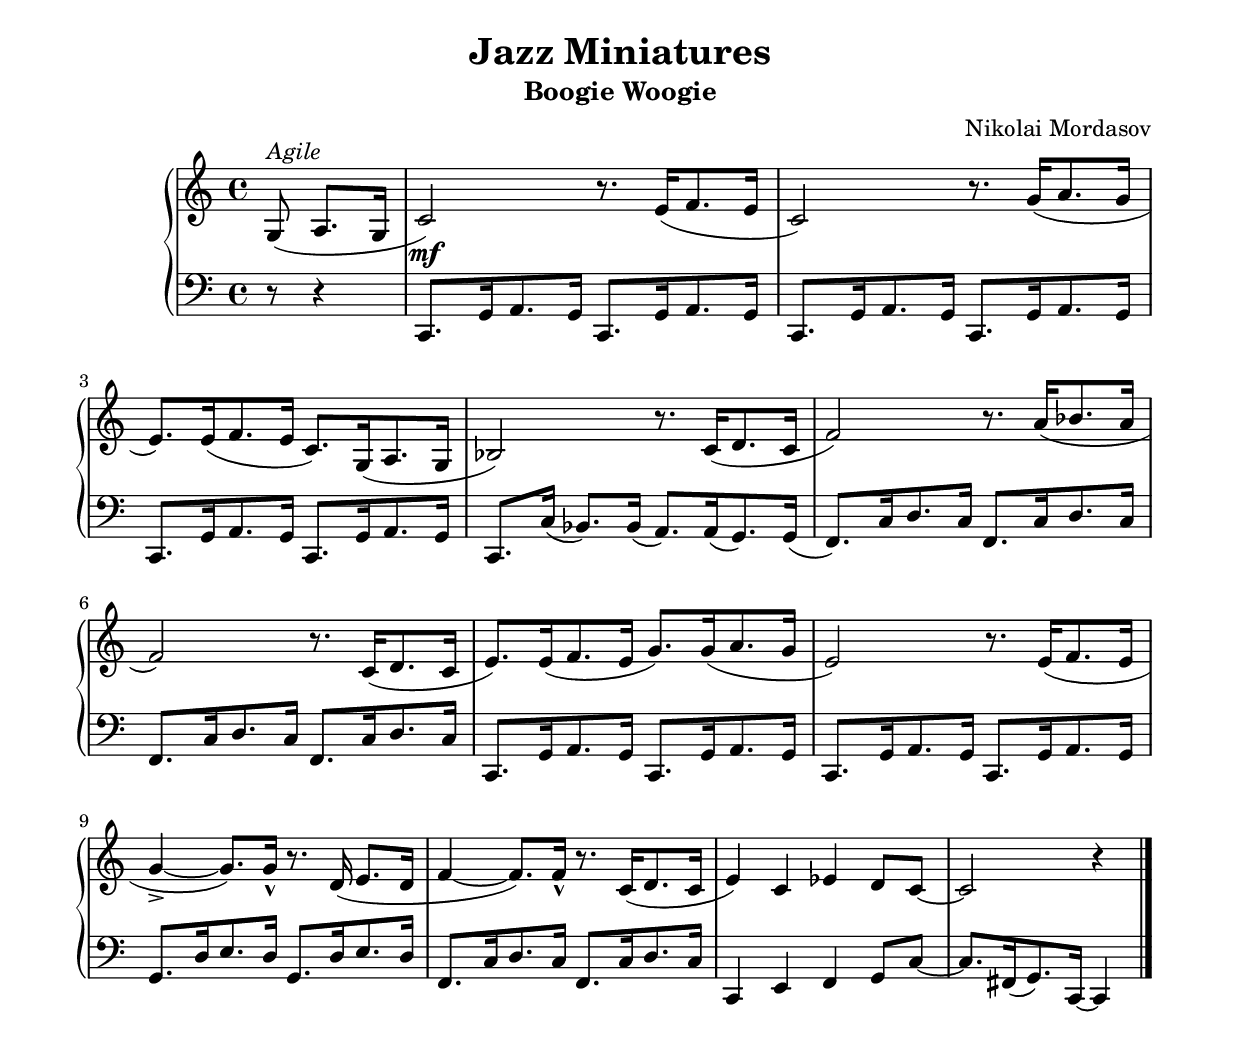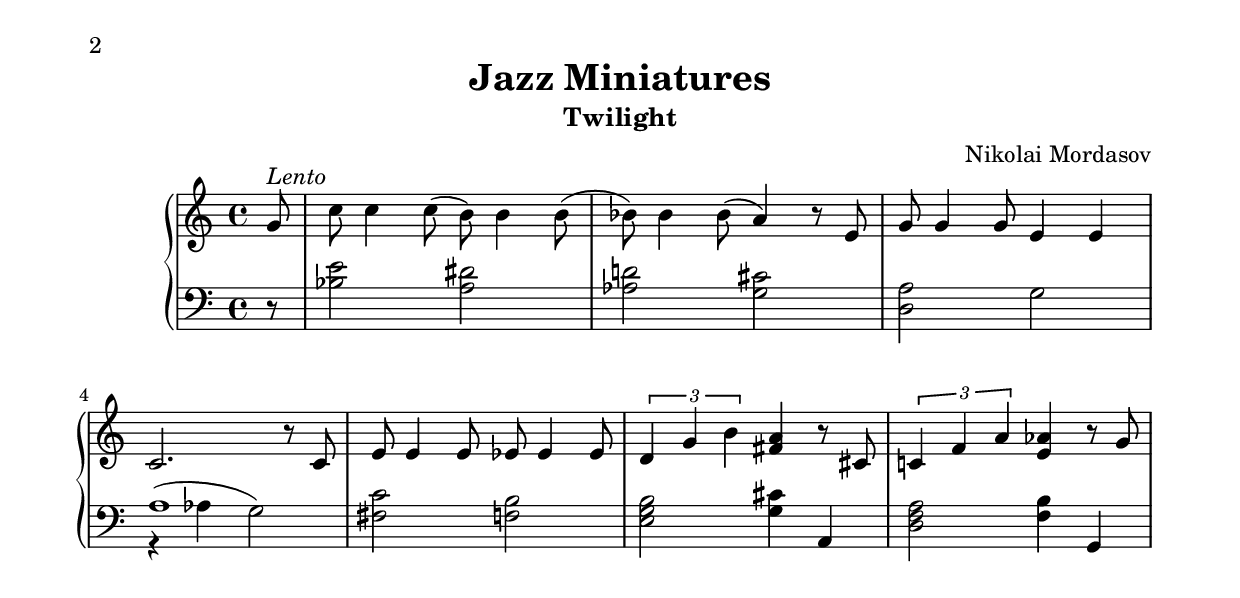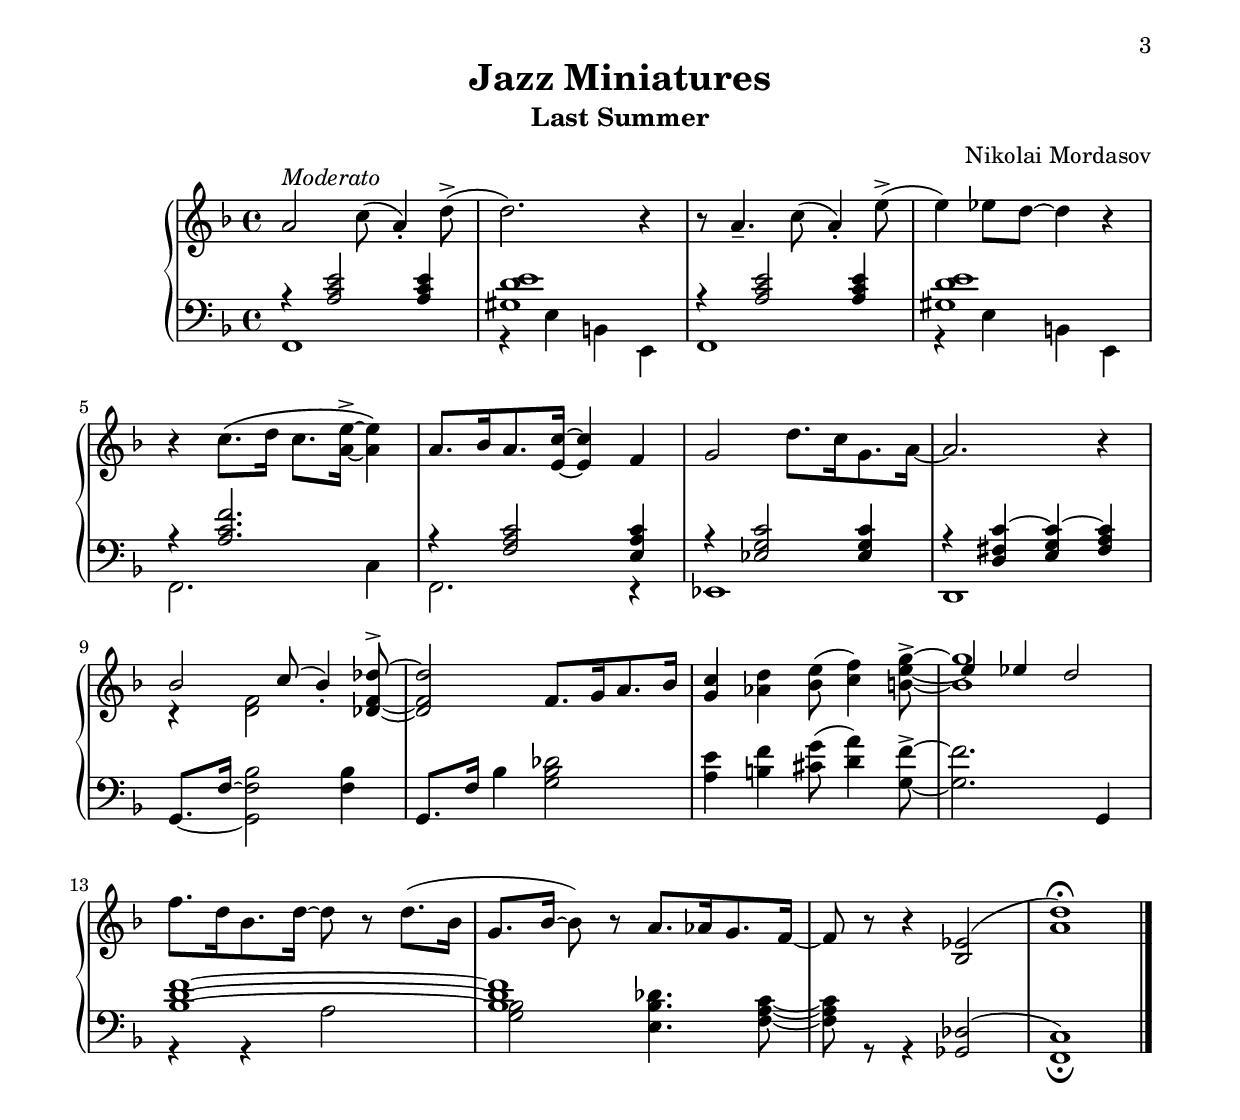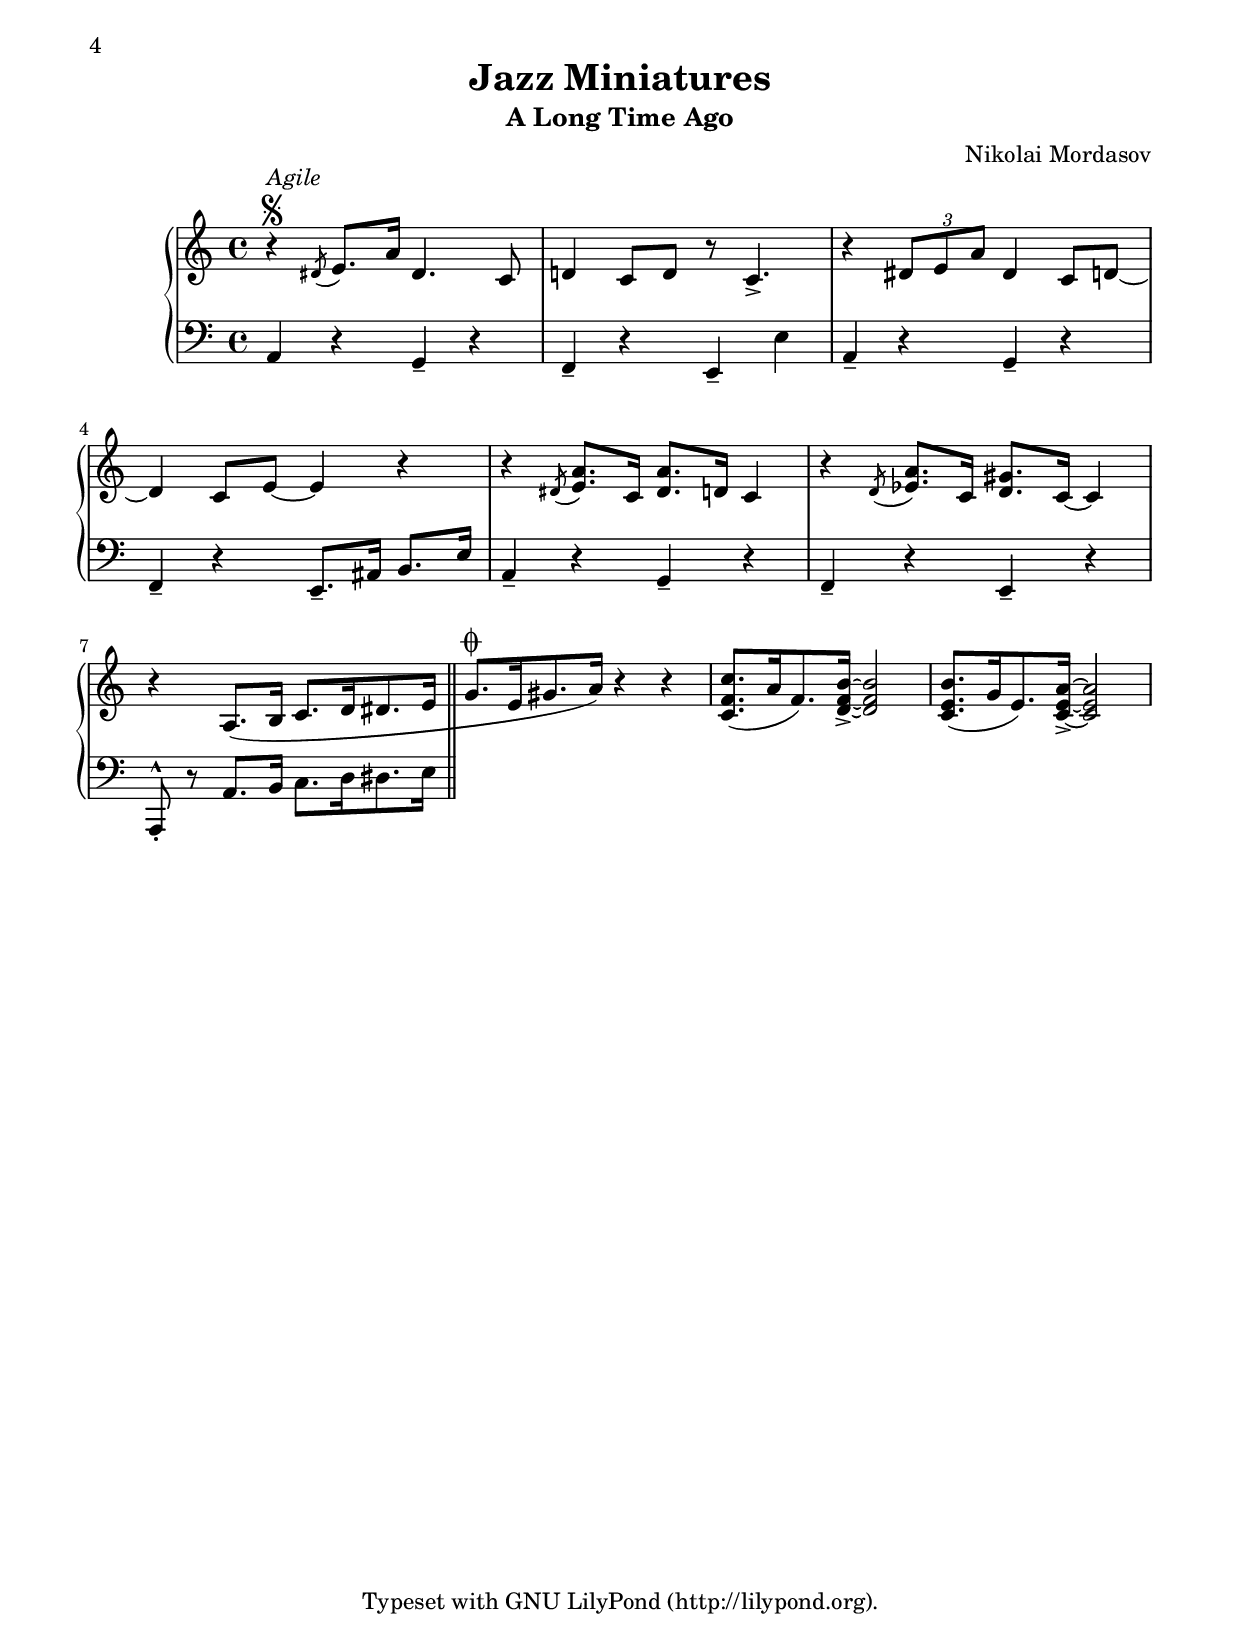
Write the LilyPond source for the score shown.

\version "2.20.0"

\header {
  title = "Jazz Miniatures"
  composer = "Nikolai Mordasov"
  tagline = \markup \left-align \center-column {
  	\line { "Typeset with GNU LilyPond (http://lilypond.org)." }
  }    
}


dynamicsOne = {
  \partial 4. s8 s4 | s1\mf | s1 | s1     % 1
  s1 | s1 | s1                            % 2
  s1 | s1 | s1                            % 3
  s1 | s1 | s2.                           % 4
}



upperOne = \relative c' {
  \clef treble
  \key c \major
  \time 4/4

  % 1
  \partial 4. g8(^\markup{\italic{Agile}} a8.[ g16] |
  c2) r8. e16([ f8. e16] |
  c2) r8. g'16[( a8. g16] |
  e8.)[ e16( f8. e16] c8.)[ g16( a8. g16] |

  % 2
  bes2) r8. c16[( d8. c16] | 
  f2) r8. a16[( bes8. a16] |
  f2) r8. c16[( d8. c16] |

  % 3
  e8.)[ e16( f8. e16] g8.)[ g16( a8. g16] |
  e2) r8. e16([ f8. e16] |
  g4_> ~ g8.)[ g16]_^ r8. d16( e8. d16

  % 4
  f4 ~ f8.)[ f16_^] r8. c16[( d8. c16] |
  e4) c ees d8[ c]~ |
  c2 r4 \bar "|." 
}

lowerOne = \relative c, {
  \clef bass
  \key c \major
  \time 4/4

  %1 
  \partial 4. r8 r4 |
  c8.[ g'16 a8. g16] c,8.[ g'16 a8. g16] |
  c,8.[ g'16 a8. g16] c,8.[ g'16 a8. g16] |
  c,8.[ g'16 a8. g16] c,8.[ g'16 a8. g16] |

  %2
  c,8.[ c'16]( bes8.)[ bes16]( a8.)[ a16( g8.) g16]( |
  f8.)[ c'16 d8. c16] f,8.[c'16 d8. c16] |
  f,8.[c'16 d8. c16] f,8.[c'16 d8. c16] |
  
  %3 
  c,8.[ g'16 a8. g16] c,8.[ g'16 a8. g16] |
  c,8.[ g'16 a8. g16] c,8.[ g'16 a8. g16] |
  g8.[ d'16 e8. d16] g,8.[ d'16 e8. d16] |

  %4
  f,8.[ c'16 d8. c16] f,8.[ c'16 d8. c16] |
  c,4 e f g8[ c] ~ |
  c8.[ fis,16( g8.) c,16] ~ c4 \bar "|."
}



\bookpart {
  \header {
    subtitle = "Boogie Woogie"
  }

  \score {
    \new PianoStaff = "PianoStaff_pf" 
      <<
      \new Staff = "upper" << \upperOne >>
      \new Dynamics = "dynamics" \dynamicsOne
      \new Staff = "lower" <<  \lowerOne >>
    >>
    \layout { }
  }

  \score {
    \new PianoStaff = "PianoStaff_pf" <<
      \new Staff = "upper" <<  \upperOne \dynamicsOne >>
      \new Staff = "lower" <<  \lowerOne \dynamicsOne >>
    >>
    \midi { 
      \tempo 4 = 120
    }
  }
}


dynamicsTwo = {
  \partial 8 s8 | s1 | s1 | s1 |     % 1 
}

upperTwo = \relative c'' {
  \clef treble
  \key c \major
  \time 4/4

  % 1
  \partial 8 g8^\markup{\italic{Lento}}   | % 1
  c8 c4 c8( b) b4 b8( |                     % 2
  bes8) bes4 bes 8( a4) r8 e |              % 3
  g g4 g8 e4 e |                            % 4

  % 2
  c2. r8 c8 |
  e e4 e8 ees ees4 ees8 |
  \tuplet 3/2 { d4 g b} <fis a> r8 cis |
  \tuplet 3/2 { c!4 f a} <e aes> r8 g |

}

lowerTwo = \relative c' {
  \clef bass
  \key c \major
  \time 4/4

  % 1
  \partial 8  r8 |
  <bes e>2 <a dis> |
  <aes d!> <g cis> |
  <d a'> g |

  % 2
  << a1 \\ \new Voice { \voiceTwo   \override Slur.positions = #'(5 . 0) r4^( aes g2) } >> \oneVoice
  <fis c'>2 <f! b> |
  <e g b> <g cis>4 a, |
  <d f a>2 <f b>4 g, |


}



\bookpart {
  \header {
    subtitle = "Twilight"
  }

  \score {
    \new PianoStaff = "PianoStaff_pf" 
      <<
      \new Staff = "upper" << \upperTwo >>
      \new Dynamics = "dynamics" \dynamicsTwo
      \new Staff = "lower" <<  \lowerTwo >>
    >>
    \layout { }
  }

  \score {
    \new PianoStaff = "PianoStaff_pf" <<
      \new Staff = "upper" <<  \upperTwo \dynamicsTwo >>
      \new Staff = "lower" <<  \lowerTwo \dynamicsTwo >>
    >>
    \midi { 
      \tempo 4 = 60
    }
  }
}


upperThree = \relative c'' {
  \clef treble
  \key f \major
  \time 4/4

  % 1
  a2^\markup{\italic{Moderato}} c8( a4-.) d8->( |
  d2.) r4 | 
  r8 a4._- c8( a4-.) e'8->( |
  e4) ees8[ d] ~ d4 r |

  % 2
  r4 c8.[\( d16] c8.[ <a e'-> >16] ~ q4\) |
  a8.[ bes16 a8. <e c'>16] ~ q4 f |
  g2 d'8.[ c16 g8. a16] ~ |

  % 3
  a2. r4 |
  <<
    \new Voice {\voiceOne bes2 c8( bes4_.) }
    \\
    \new Voice {\voiceTwo r4 <d, f>2  }
  >>
  \oneVoice <des f des'^> >8 ~ | q2 f8.[ g16 a8. bes16] |

  % 4
  <<
    \new Voice {\voiceOne \stemNeutral <g c>4 <aes d> <bes e>8( <c f>4) \tieNeutral <b e g^> >8 ~ | <b g'>1 }
    \\
    \new Voice {\voiceTwo s2 s4. \once   \hide Stem e8 ~ | \stemUp     \once \override NoteColumn.force-hshift = #0.3 e4 ees d2 }
  >>
  \oneVoice f8.[ d16 bes8. d16] ~ d8 r d8.([ bes16] |

  g8. bes16 ~ bes8) r a8.[ aes16 g8. f16] ~ | f8 r r4 <ees bes>2( | <a d>1\fermata)
}

lowerThree = \relative c' {
  \clef bass
  \key f \major
  \time 4/4

  <<
    \new Voice {
        \voiceOne
        % 1
        r4 <a c e>2 q4 | <gis d' e>1 | r4 <a c e>2 q4 | <gis d' e>1 |

        % 2
        r4 <a c f>2. | r4 <f a c>2 <e a c>4 | r4 <ees g c>2 q4 |

        % 3
        r4 <d fis c'> ~ <e g c> ~ <fis a c> |
    }
    \\
    \new Voice {
        \voiceTwo
        % 1
        f,1 | r4 e'4 b! e, | f1 | r4 e' b! e, |
        % 2
        f2. c'4 | f,2. r4 | ees1 |
        % 3
        d1
    }
  >>
  \oneVoice
  \set tieWaitForNote = ##t
  g8.[~ f'16~] <g, f' bes>2 <f' bes>4 |
  g,8.[ f'16] bes4 <g bes des>2 |

  % 4
  <a e'>4 <b! f'> <cis g'>8( <d a'>4) <g, f'^> >8 ~ |
  q2. g,4 |
  <<
    \new Voice { \voiceOne <bes' d f>1 ~ q s1 s1}
    \\
    \new Voice { \voiceTwo r4 r4 a2 <g bes>2 <e bes' des>4. <f a c>8 ~ | q r r4 \stemUp  \slurUp <ges, des'>2( <f c'>1_\fermata)}
  >>
  \bar "|."
}



\bookpart {
  \header {
    subtitle = "Last Summer"
  }

  \score {
    \new PianoStaff = "PianoStaff_pf" 
      <<
      \new Staff = "upper" << \upperThree >>
      \new Staff = "lower" <<  \lowerThree >>
    >>
    \layout { }
  }

  \score {
    \new PianoStaff = "PianoStaff_pf" <<
      \new Staff = "upper"  \upperThree
      \new Staff = "lower"  \lowerThree
    >>
    \midi { 
      \tempo 4 = 90
    }
  }
}


upperFour = \relative c' {
  \clef treble
  \key c \major
  \time 4/4

  % 1
  r4^\segno^\markup{\italic{Agile}} \acciaccatura dis8 e8.[ a16] dis,4. c8 |
  d!4 c8[ d] r c4._> |
  r4 \tuplet 3/2 { dis8[ e a] } dis,4 c8[ d!] ~ |
  d4 c8[ e] ~ e4 r |
 
  % 2
  r4 \acciaccatura dis8 <e a>8.[ c16] <dis a'>8.[ d16] c4 |
  r4 \acciaccatura d8 <ees a>8.[ c16] <d gis>8.[ c16] ~ c4 | 
  r4 a8.[( b16] c8.[ d16 dis8. e16] \bar "||"

  g8.[^\coda e16 gis8. a16]) r4 r4 |
  <c f, c>8.([ a16 f8.) <d f b>16]_> ~ q2 |
  <c e b'>8.[( g'16 e8.) <c e a>16]_> ~ q2 |
}

lowerFour = \relative c {
  \clef bass
  \key c \major
  \time 4/4

  % 1
  a4 r g_- r |
  f_- r e_- e' |
  a,_- r g_- r |
  f_- r e8.[_- ais16] b8.[ e16] |

  % 2
  a,4_- r g_- r |
  f_- r e_- r |
  
  a,8_.^^ r a'8.[( b16] c8.[ d16 dis8. e16] \bar "||"
}




\bookpart {
  \header {
    subtitle = "A Long Time Ago"
  }

  \score {
    \new PianoStaff = "PianoStaff_pf" 
      <<
      \new Staff = "upper" << \upperFour >>
      \new Staff = "lower" <<  \lowerFour >>
    >>
    \layout { }
  }

  \score {
    \new PianoStaff = "PianoStaff_pf" <<
      \new Staff = "upper"  \upperFour
      \new Staff = "lower"  \lowerFour
    >>
    \midi { 
      \tempo 4 = 90
    }
  }
}


\paper {
    max-systems-per-page = 6
    top-margin = 15\mm
    bottom-margin = 15\mm
    left-margin = 15\mm
    right-margin = 15\mm   
}

    

